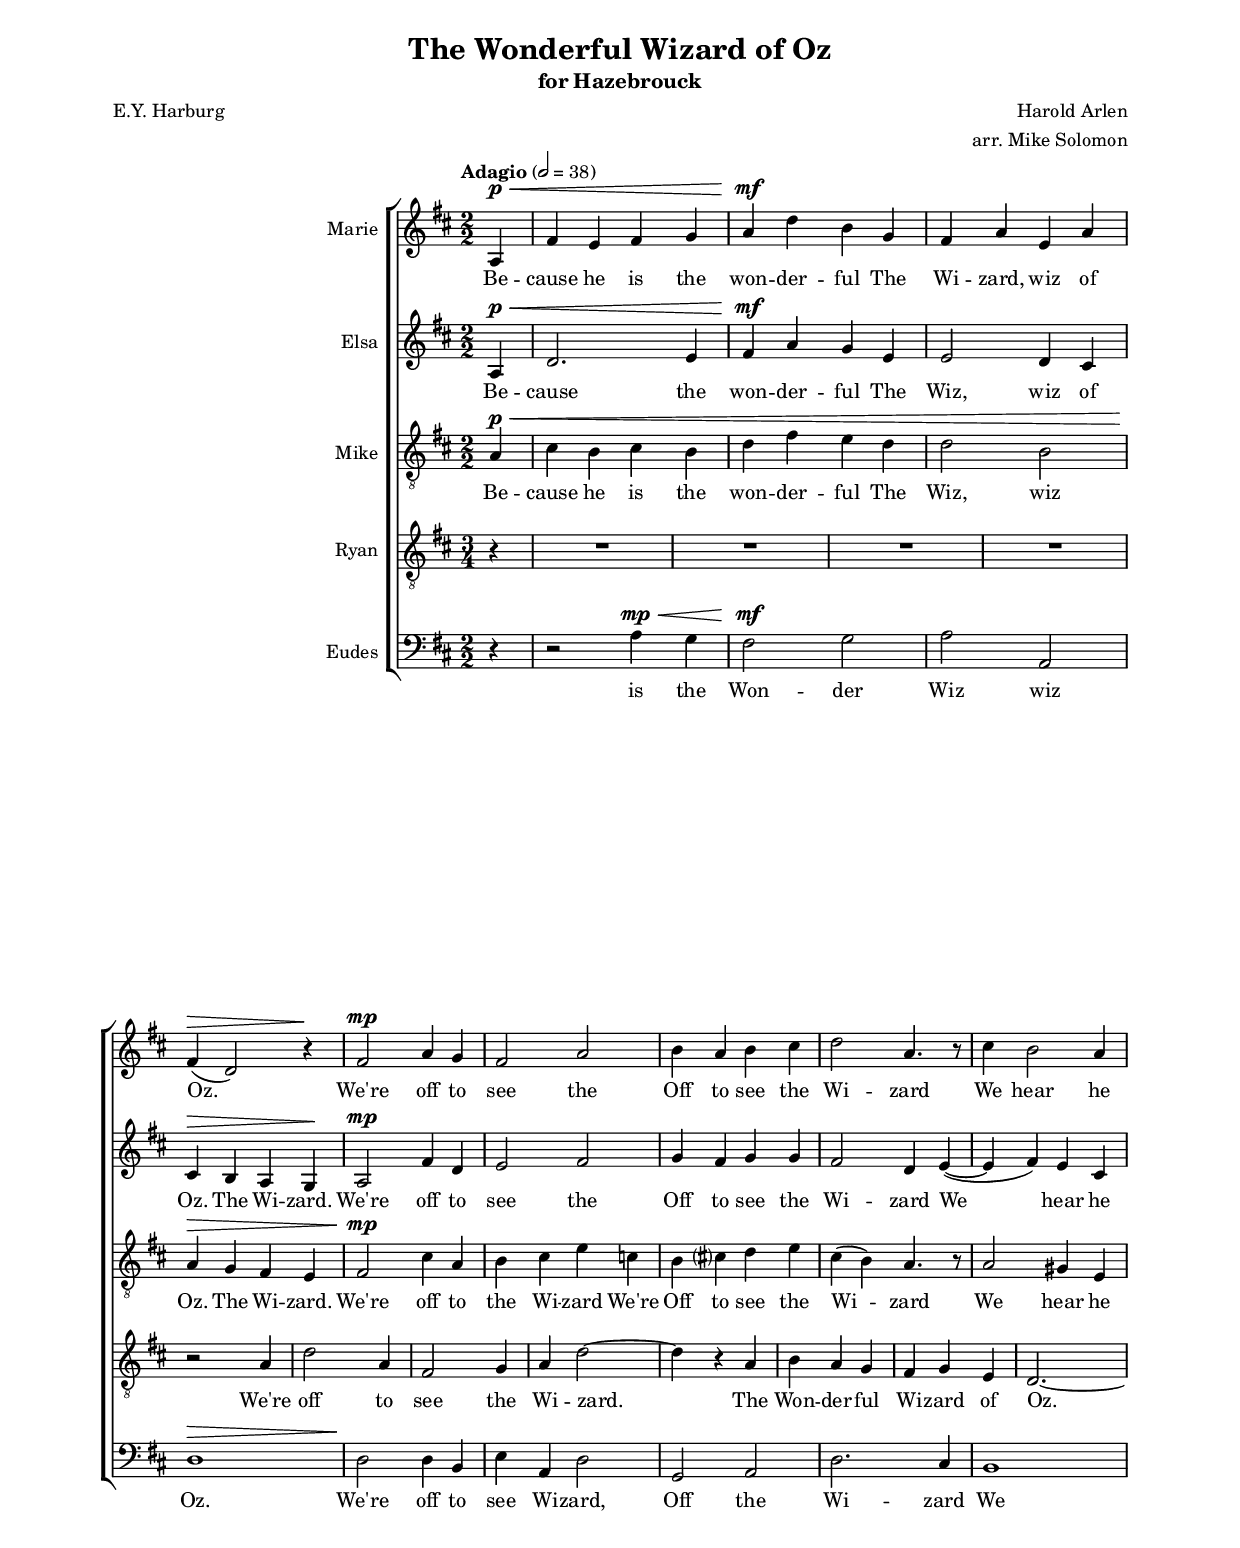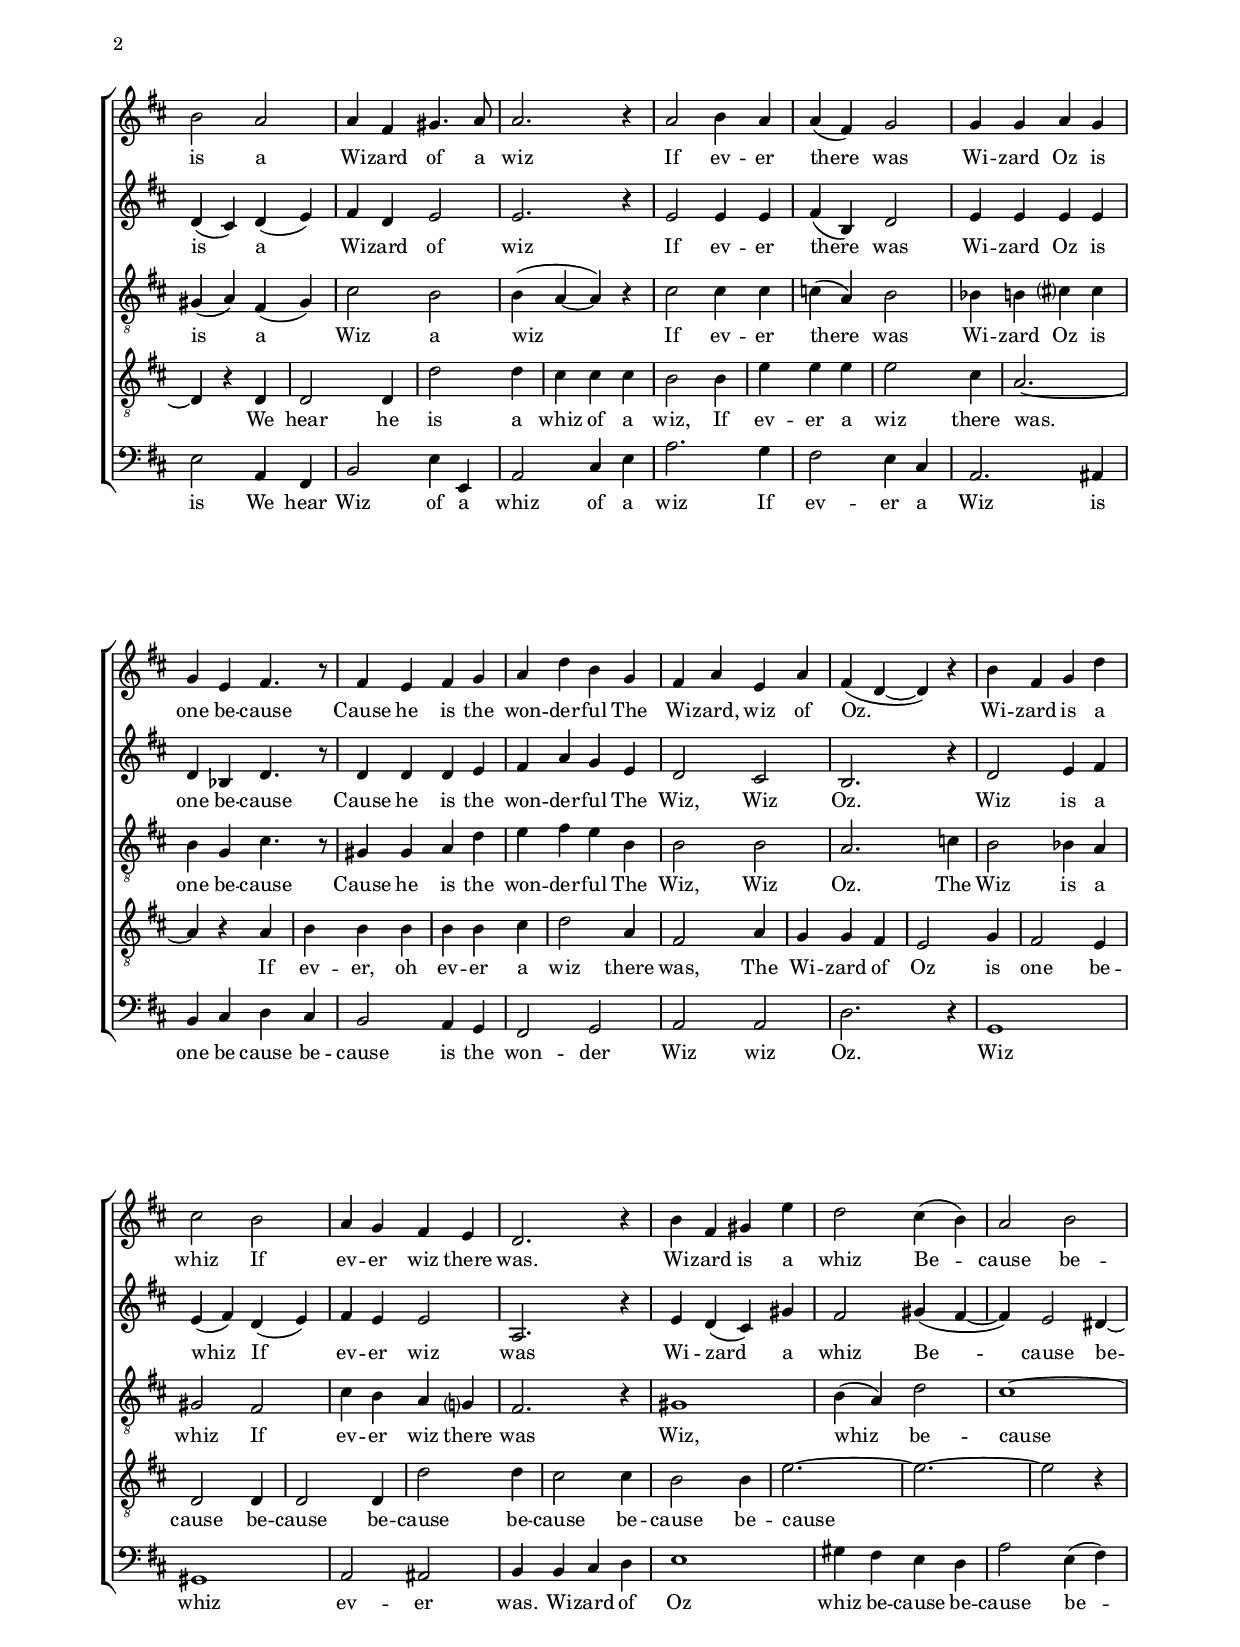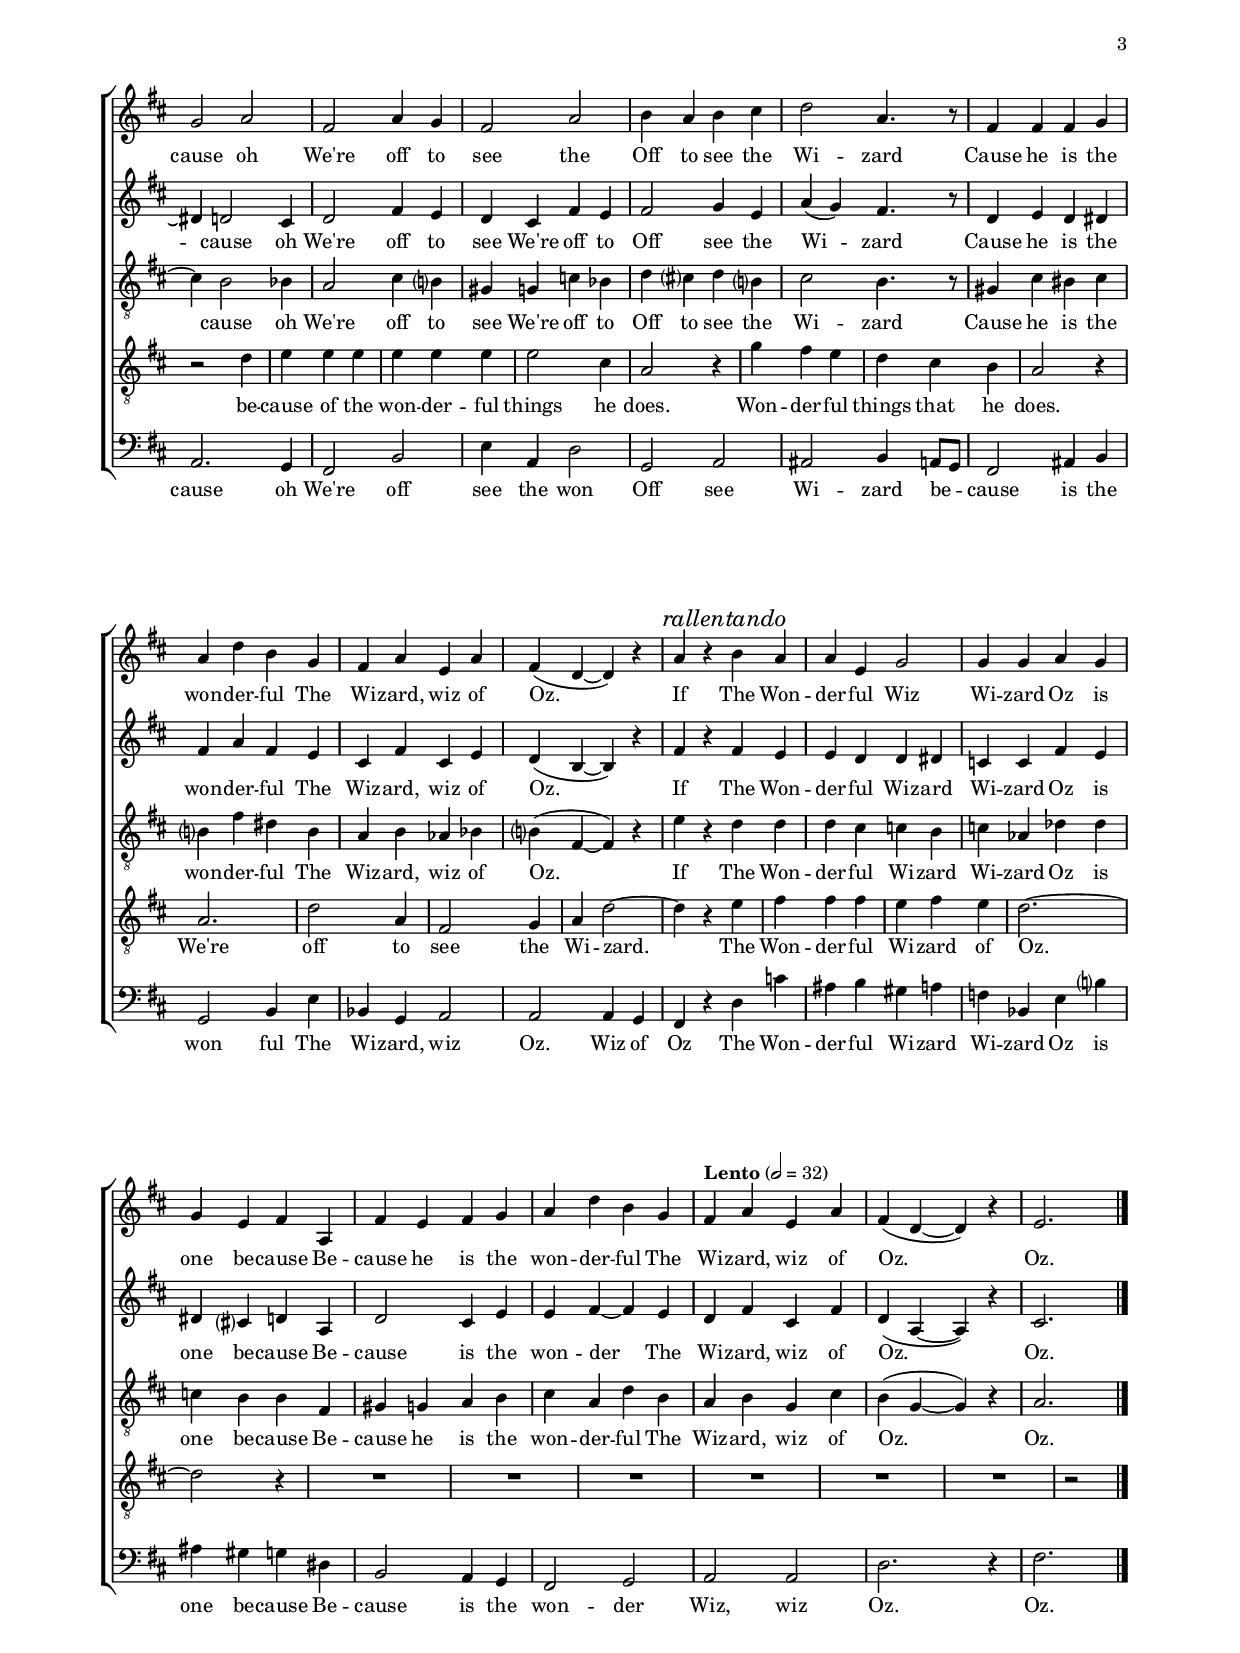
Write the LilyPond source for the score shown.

%TRANSPOSE TO D, KEEP IN SOPRANO!!!
\version "2.17.0"
\include "defs-devel.ly"
%{
    \new Staff \with { alignAboveContext = #"tenorstaff" }
     \relative c' {
      \key d \major
      R1 |
      r2 fis4 g |
      a fis d e |
      fis d fis e |
      fis d b cis |
      d b2 d4 |
      a a a a |
      a1 |
      r2 d ~ |
      d4 cis2. |
      b2 b'4 a
      g fis e d |
      cis cis cis' b |
      a g fis e |
      d d d d |
      d1 |
    }
  We're off to see the Wi -- zard.
  The Won -- der -- ful Wi -- zard of Oz.
  We hear he is a whiz of a wiz,
  If ev -- er a wiz there was.
  If ev -- er, oh ev -- er a wiz there was,
  The Wi -- zard of Oz is one be -- cause
  be -- cause be -- cause be -- cause be -- cause be -- cause
  be -- cause of the won -- der -- ful things he does.
  Won -- der -- ful things that he does.
  We're off to see the Wi -- zard.
  The Won -- der -- ful Wi -- zard of Oz.

%}
\paper {
  footnote-separator-markup = \markup { \column { " "\override #`(span-factor . 1/5) { \draw-hline } }}
  footnote-padding = 5\mm
  top-system-spacing = #'((basic-distance . 1) (minimum-distance . 0) (padding . 1) (stretchability . 40))
  bottom-system-spacing = #'((basic-distance . 1) (minimum-distance . 0) (padding . 1) (stretchability . 50))
  ragged-right = ##f
  left-margin = 0.75\in
  right-margin = 0.75\in
  top-margin = 0.5\in
  bottom-margin = 0.6\in
  ragged-last-bottom = ##f
  %max-systems-per-page = #2
  indent = 1.9\in
}

#(ly:set-option 'point-and-click #f)

MyRed = \Red
MyBlack = \Black
myred = \once \override NoteHead.color = #red
myblack = \revert NoteHead.color
%MyRed = \revert NoteHead.color
%MyBlack = \revert NoteHead.color
%myred = \revert NoteHead.color
%myblack = \revert NoteHead.color

agogic = #(make-articulation "downbow")

\header {
  title = "The Wonderful Wizard of Oz" %(1)"
  subtitle = \markup { for Hazebrouck }
  composer = "Harold Arlen"
  poet = "E.Y. Harburg"
  arranger = "arr. Mike Solomon"
}

nothing = {}

marks = {
  \tempo "Adagio" 2=38
  s4
  \repeat unfold 36 { s1 | }
  \once \override Score.RehearsalMark.self-alignment-X = #LEFT
  \mark \markup \italic "rallentando"
  \unfoldChange #72 #64 #48 |
  \tempo Lento 2=32
  \repeat unfold 2 { s1 } 
  s2.
}

prefatoryMatter = {
  \key d \major
  #(set-accidental-style 'modern-cautionary)
  \partial 4
}


glock = \relative c'' {
  \prefatoryMatter
  \repeat unfold 20 { r4 a r e r fis r d | }
  r4 a' r e R1 |
  \relative c'' \repeat unfold 3 { r4 a r e r fis r d | }
  R1\fermataMarkup |
}

soprano = \relative c' { \autoBeamOff
  \prefatoryMatter
  \time 2/2
  %R1*3 | r2.
  a4\p\< |
  fis' e fis g |
  a\mf d b g |
  fis a e a |
  fis\> ( d2 ) r4\! |
  fis2\mp a4 g |
  fis2 a |
  b4 a b cis |
  d2 a4. r8 |
  cis4 b2 a4 |
  b2 a |
  a4 fis gis4. a8 |
  a2. r4 |
  a2 b4 a |
  a ( fis )  g2 |
  g4 g a g |
  g e fis4. r8 |
  fis4 e fis g |
  a d b g |
  fis a e a |
  fis4 ( d ~ d ) r4 |
  b'4 fis g d' |
  cis2 b |
  a4 g fis e |
  d2. r4 |
  b' fis gis e' |
  d2 cis4 ( b ) |
  a2 b |
  g2 a |
  fis2 a4 g |
  fis2 a |
  b4 a b cis |
  d2 a4. r8 |
  fis4 fis fis g |
  a d b g |
  fis a e a |
  fis ( d4 ~ d4 ) r |
  a' r b4 a |
  a e g2 |
  g4 g a g |
  g e fis a, |
  fis'4 e fis g |
  a d b g |
  fis a e a |
  fis4 ( d ~ d ) r4 |
  e2. \bar "|."
}

sopranoWords = \lyricmode {
  Be -- cause he is the won -- der -- ful
  The Wi -- zard, wiz of Oz.
  We're off to see the
  Off to see the Wi -- zard
  We hear he is a
  Wi -- zard of a wiz
  If ev -- er there was
  Wi -- zard Oz is one be -- cause
  Cause he is the won -- der -- ful
  The Wi -- zard, wiz of Oz.
  Wi -- zard is a whiz
  If ev -- er wiz there was.
  Wi -- zard is a whiz
  Be -- cause be -- cause oh
  We're off to see the
  Off to see the Wi -- zard
  Cause he is the won -- der -- ful
  The Wi -- zard, wiz of Oz.
  If %ev -- er there was
    The Won -- der -- ful Wiz
  Wi -- zard Oz is one be -- cause
  Be -- cause he is the won -- der -- ful
  The Wi -- zard, wiz of Oz.
  Oz.
}

mezzo = \relative c' { \autoBeamOff
  \prefatoryMatter
  %R1*3 | r2.
  \time 2/2
  a4\p\< |
  d2. e4 |
  fis4\mf a g e |
  e2 d4 cis |
  cis\> b a g4\! |
  a2\mp fis'4 d |
  e2 fis |
  g4 fis g g |
  fis2 d4 e ~ ( |
  e4 fis ) e4 cis |
  d4 ( cis ) d ( e ) |
  fis4 d e2 |
  e2. r4 |
  e2 e4 e |
  fis4 ( b, ) d2 |
  e4 e e e |
  d bes d4. r8 |
  d4 d d e |
  fis a g e |
  d2 cis2 |
  b2. r4 |
  d2 e4 fis |
  e4 ( fis ) d ( e ) |
  fis4 e4 e2 |
  a,2. r4 |
  e'4 d ( cis ) gis' |
  fis2 gis4 ( fis ~  |
  fis4 ) e2 dis4 ~ |
  dis4 d2 cis4 |
  d2 fis4 e |
  d4 cis fis4 e |
  fis2 g4 e |
  a4 ( g ) fis4. r8 |
  d4 e d dis |
  fis a fis e |
  cis4 fis cis4 e |
  d ( b4 ~ b ) r |
  fis'4 r fis4 e |
  e d4 d4 dis |
  c4 c fis e |
  dis cis d a |
  d2 cis4 e |
  e fis ~ fis e |
  d fis cis fis |
  d ( a ~ a ) r4 |
  cis2. \bar "|."
}

mezzoWords = \lyricmode {
  Be -- cause the won -- der -- ful
  The Wiz, wiz of Oz.
  The Wi -- zard.
  We're off to see the
  Off to see the Wi -- zard
  We hear he is a
  Wi -- zard of wiz
  If ev -- er there was
  Wi -- zard Oz is one be -- cause
  Cause he is the won -- der -- ful
  The Wiz, Wiz Oz.
  Wiz is a
  whiz
  If ev -- er wiz
  was
  Wi -- zard a whiz
  Be -- cause be -- cause
  oh
  We're off to see
  We're off to
  Off see the Wi -- zard
  Cause he is the won -- der -- ful
  The Wiz -- ard, wiz of Oz.
  If
    %ev -- er there was
    The Won -- der -- ful Wiz -- ard
  Wi -- zard Oz is one be -- cause
  Be -- cause  is the won -- der
  The Wi -- zard, wiz of Oz.
  Oz.
}

alto = \relative c' { \autoBeamOff
  \prefatoryMatter
  %R1*3 | r2.
  \time 2/2
  \clef "treble_8"
  a4\p\< |
  cis4 b cis b |
  d fis e d |
  d2 b |
  a4\> g fis e4 |
  fis2\mp cis'4 a |
  b4 cis e c |
  b cis d e |
  cis4 ( b ) a4. r8 |
  a2 gis4 e |
  gis4 ( a ) fis ( gis ) |
  cis2 b2 |
  b4 ( a ~ a ) r |
  cis2 cis4 cis |
  c ( a ) b2 |
  bes4 b cis cis |
  b4 g4 cis4. r8 |
  gis4 gis a d |
  e4 fis e b |
  b2 b |
  a2. c4 |
  b2 bes4 a |
  gis2 fis |
  cis'4 b a g |
  fis2. r4 |
  gis1 |
  b4 ( a ) d2 |
  cis1 ~ |
  cis4 b2 bes4 |
  a2 cis4 b |
  gis4 g c bes |
  d4 cis d b |
  cis2 b4. r8 |
  gis4 cis bis4 cis |
  b fis' dis b |
  a4 b aes bes |
  b4 ( fis4 ~ fis ) r |
  e'4 r d4 d |
  d cis c b |
  c4 aes des des |
  c b b fis |
  gis g a b |
  cis a d b |
  a4 b g cis |
  b ( g4 ~ g ) r4 |
  a2. \bar "|."
}

altoWords = \lyricmode {
  Be -- cause he is the won -- der -- ful
  The Wiz, wiz Oz.
  The Wi -- zard.
  We're off to the Wi -- zard
  We're
  Off to see the Wi -- zard
  We hear he is a
  Wiz a wiz
  If ev -- er there was
  Wi -- zard Oz is one be -- cause
  Cause he is the won -- der -- ful
  The Wiz, Wiz Oz.
  The Wiz is a
  whiz If
  ev -- er wiz there
  was
  Wiz, whiz be -- cause
  cause oh
  We're off to see
  We're off to
  Off to see the Wi -- zard
  Cause he is the won -- der -- ful
  The Wiz -- ard, wiz of Oz.
  If %ev -- er there was
    The Won -- der -- ful Wi -- zard
  Wi -- zard Oz is one be -- cause
  Be -- cause he is the won -- der -- ful
  The Wiz -- ard, wiz of Oz.
  Oz.
}

tenor = \relative c' {
  \autoBeamOff
  \time 2/2
  \clef "treble_8"
  \prefatoryMatter
  %R1*3 | r2.
  r4 |
  R1 | R1 | R1 |
  r2 a4 d ~ |
  d a fis2 |
  g4 a d2 ~ |
  d2 a4 b |
  a g fis g |
  e d2. ~ |
  d4 r4 d d ~ |
  d d d'2 |
  d4 cis cis cis |
  b2 b4 e |
  e e e2 |
  cis4 a2. ~ |
  a4 r a b |
  b b b b |
  cis d2 a4 |
  fis2 a4 g |
  g fis e2 |
  g4 fis2 e4 |
  d2 d4 d ~ |
  d d d'2 |
  d4 cis2 cis4 |
  b2 b4 e ~ |
  e1 ~ |
  e2. r4 |
  r2 d4 e |
  e e e e |
  e e2 cis4 |
  a2. g'4 |
  fis e d cis |
  b a2. |
  a2. d4 ~ |
  d a fis2 |
  g4 a d2 ~ |
  d4 r e fis |
  fis fis e fis |
  e d2. ~ |
  d2 r2 |
  R1*4 | r2. \bar "|." 
}

tenorExperimental = {
  \autoBeamOff
  \time 2/2
  \clef "treble_8"
  \prefatoryMatter
  %R1*3 | r2.
  \time 3/4 
  r4 |
  R2. R2. R2. R2. |
\transpose a e \relative c' {  r2
  d4
  g2 d4
  b2 c4
  d4 g2 ~ g4 r d4
  e4 d c
  b c a
  g2. ~ g4 r4 g4
  g2 g4
  g'2 g4
  fis4 fis fis
  e2 e4
  a4 a a
  a2 fis4
  d2. ~ d4 r4 d
  e e e
  e e fis
  g2 d4
  b2 d4
  c4 c b
  a2 c4
  b2 a4
  g2 g4
  g2 g4
  g'2 g4
  fis2 fis4
  e2 e4
  a2. ~ a2. ~ a2 r4 r2 g4
  a4 a a
  a a a
  a2 fis4
  d2 r4
  c'4 b a
  g fis e
  d2 r4
  d2.
  g2 d4
  b2 c4
  d4 g2 ~ g4 r a4
  b b b
  a b a
  g2. ~
  g2 r4
  R2.*6 | r2 \bar "|."
}
}

tenorWords = \lyricmode {
  We're off to see the Wi -- zard.
  The Won -- der -- ful Wi -- zard of Oz.
  We hear he is a whiz of a wiz,
  If ev -- er a wiz there was.
  If ev -- er, oh ev -- er a wiz there was,
  The Wi -- zard of Oz is one be -- cause
  be -- cause be -- cause be -- cause be -- cause be -- cause
  be -- cause of the won -- der -- ful things he does.
  Won -- der -- ful things that he does.
  We're off to see the Wi -- zard.
  The Won -- der -- ful Wi -- zard of Oz.
  Ah
}

bass = \relative c' { \autoBeamOff
  \prefatoryMatter
  \clef bass
  \time 2/2
  %R1*3 | R1 |
  r4
  r2 a4\mp\< g |
  fis2\mf g |
  a a, |
  d1\> |
  d2\! d4 b4 |
  e4 a,4 d2 |
  g,2 a |
  d2. cis4 |
  b1 |
  e2 a,4 fis |
  b2 e4 e, |
  a2 cis4 e |
  a2. g4 |
  fis2 e4 cis |
  a2. ais4 |
  b4 cis d cis |
  b2 a4 g |
  fis2 g |
  a2 a |
  d2. r4 |
  g,1 |
  gis1 |
  a2 ais |
  b4 b cis d |
  e1 |
  gis4 fis e d |
  a'2 e4 ( fis ) |
  a,2. g4 |
  fis2 b |
  e4 a, d2 |
  g,2 a |
  ais2 b4 a8 [ g ] |
  fis2 ais4 b |
  g2 b4 e |
  bes4 g a2 |
  a2 a4 g |
  fis4 r d'4 c' |
  ais b gis a |
  f bes, e b' |
  ais gis g dis |
  b2 a4 g |
  fis2 g |
  a2 a |
  d2. r4 |
  fis2.  \bar "|."
}

bassWords = \lyricmode {
  is the Won -- der
  Wiz wiz Oz.
  We're off to
  see Wi -- zard,
  Off the Wi -- zard
  We is We hear Wiz of a
  whiz of a wiz If ev -- er a
  Wiz is one be cause be -- cause is the won -- der
  Wiz wiz Oz.
  Wiz whiz ev -- er was.
  Wi -- zard of Oz
  whiz be -- cause be -- cause be -- cause
  oh
  We're off
  see the won
  Off see Wi -- zard be -- cause is the
  won ful The Wi -- zard, wiz
  Oz. Wiz of Oz
  %ev -- er o ev -- er a
    The Won -- der -- ful Wi -- zard
  Wi -- zard Oz is one be -- cause
  Be -- cause is the won -- der
  Wiz, wiz Oz.
  Oz.
}

%%% SCORE
#(set-global-staff-size 16)

\score {
  \new ChoirStaff <<
    \new Staff \with { instrumentName = #"Marie" %shortInstrumentName = #"M."
} <<
      \new Voice = "soprano" { << { \numericTimeSignature
        \soprano
      } {
        \marks
      } {
        \nothing
      }>> }
      \new Lyrics \lyricsto "soprano" {
        \sopranoWords
      }
    >>
    \new Staff \with { instrumentName = #"Elsa" %shortInstrumentName = #"E."
} <<
      \new Voice = "mezzo" { << { \numericTimeSignature
        \mezzo
      } {
        \nothing
      } >> }
      \new Lyrics \lyricsto "mezzo" {
        \mezzoWords
      }
    >>
    \new Staff \with { instrumentName = #"Mike" %shortInstrumentName = #"Mk."
} <<
      \new Voice = "alto" { << { \numericTimeSignature
        \alto
      } {
        \nothing
      } >> }
      \new Lyrics \lyricsto "alto" {
        \altoWords
      }
    >>
    \new Staff = "tenorstaff" \with { instrumentName = #"Ryan" %shortInstrumentName = #"R."
} <<
      \new Voice = "tenor" { << { \numericTimeSignature
        \tenorExperimental
      } {
        \nothing
      } >> }
      \new Lyrics \lyricsto "tenor" {
        \tenorWords
      }
    >>
    \new Staff \with { instrumentName = #"Eudes" %shortInstrumentName = #"P." %\markup { \concat { E \super u . } }
} <<
      \new Voice = "bass" { << { \numericTimeSignature
        \bass
      } {
        \nothing
      } >> }
      \new Lyrics \lyricsto "bass" {
        \bassWords
      }
    >>
  >>
  \layout {
    \context {
      \Voice
      \override TextScript #'layer = #6
      \override NoteHead #'layer = #7
      \override Glissando #'breakable = ##t
      \override TupletNumber #'breakable = ##t
      \override TupletBracket #'breakable = ##t
      \override DynamicLineSpanner #'direction = #UP
      %\override Slur #'direction = #UP
      \remove "Forbid_line_break_engraver"
    }
    \context {
      \Staff
      \consists "Timing_translator"
      \consists "Default_bar_line_engraver"
      \consists "Metronome_mark_engraver"
      \override TimeSignature #'style = #'numbered
      \override StaffSymbol #'layer = #4
      \override TimeSignature #'layer = #3
      \override TimeSignature #'whiteout = ##t
    }
    \context {
      \Lyrics
      %\override LyricText #'whiteout = ##t
      \override LyricText #'layer = #6
    }
    \context {
      \Score
      \override InstrumentName.self-alignment-X = #RIGHT
      \override InstrumentName.padding = #1.0
      \remove "Metronome_mark_engraver"
      \remove "Timing_translator"
      \remove "Default_bar_line_engraver"
      \override NonMusicalPaperColumn #'allow-loose-spacing = ##f
    }
  }
}

%{
%%% piano redux
#(set-global-staff-size 20)

\score {
  \new PianoStaff <<
    \new Staff <<
      \new Voice = "1" { \voiceOne << \soprano \marks >> }
      \new Voice = "2" { \voiceTwo \mezzo }
      \new Voice = "3" { \voiceThree \alto }
    >>
    \new Staff <<
      \new Voice = "4" { \voiceOne \tenor }
      \new Voice = "5" { \voiceTwo \bass }
    >>
  >>
  \layout {
    \context {
      \Voice
      \override Hairpin.stencil = ##f
      \override DynamicText.stencil = ##f
      \override TextScript #'layer = #6
      \override NoteHead #'layer = #7
      \override Glissando #'breakable = ##t
      \override TupletNumber #'breakable = ##t
      \override TupletBracket #'breakable = ##t
      \remove "Forbid_line_break_engraver"
    }
    \context {
      \Staff
      \consists "Metronome_mark_engraver"
      \override TimeSignature #'style = #'numbered
      \override StaffSymbol #'layer = #4
      \override TimeSignature #'layer = #3
      \override TimeSignature #'whiteout = ##t
    }
    \context {
      \Lyrics
      %\override LyricText #'whiteout = ##t
      \override LyricText #'layer = #6
    }
    \context {
      \Score
      \remove "Metronome_mark_engraver"
      \override NonMusicalPaperColumn #'allow-loose-spacing = ##f
    }
  }
}
%}
%%% MIDI

\score {
  \new ChoirStaff <<
%{
    \new Staff \with { instrumentName = #"Glockenspiel" %shortInstrumentName = #"M."
} <<
      \new Voice = "glock" { << { \numericTimeSignature
        \glock
      } {
        \nothing
      } {
        \nothing
      }>> }
    >>
%}
    \new Staff \with { instrumentName = #"Marie" %shortInstrumentName = #"M."
} <<
      \new Voice = "soprano" { << { \numericTimeSignature
        \soprano
      } {
        \marks
      } >> }
      \new Lyrics \lyricsto "soprano" {
        \sopranoWords
      }
    >>
    \new Staff \with { instrumentName = #"Elsa" %shortInstrumentName = #"E."
} <<
      \new Voice = "mezzo" { \numericTimeSignature
        \mezzo
      }
      \new Lyrics \lyricsto "mezzo" {
        \mezzoWords
      }
    >>
    \new Staff \with { instrumentName = #"Mike" %shortInstrumentName = #"Mk."
} <<
      \new Voice = "alto" { \numericTimeSignature
        \alto
      }
      \new Lyrics \lyricsto "alto" {
        \altoWords
      }
    >>
    \new Staff \with { instrumentName = #"Ryan" %shortInstrumentName = #"R."
} <<
      \new Voice = "tenor" { \numericTimeSignature
        \tenor
      }
      \new Lyrics \lyricsto "tenor" {
        \tenorWords
      }
    >>
    \new Staff \with { instrumentName = #"Eudes" %shortInstrumentName = #"P." %\markup { \concat { E \super u . } }
} <<
      \new Voice = "bass" { \numericTimeSignature
        \bass
      }
      \new Lyrics \lyricsto "bass" {
        \bassWords
      }
    >>
  >>
  \midi {}
}
